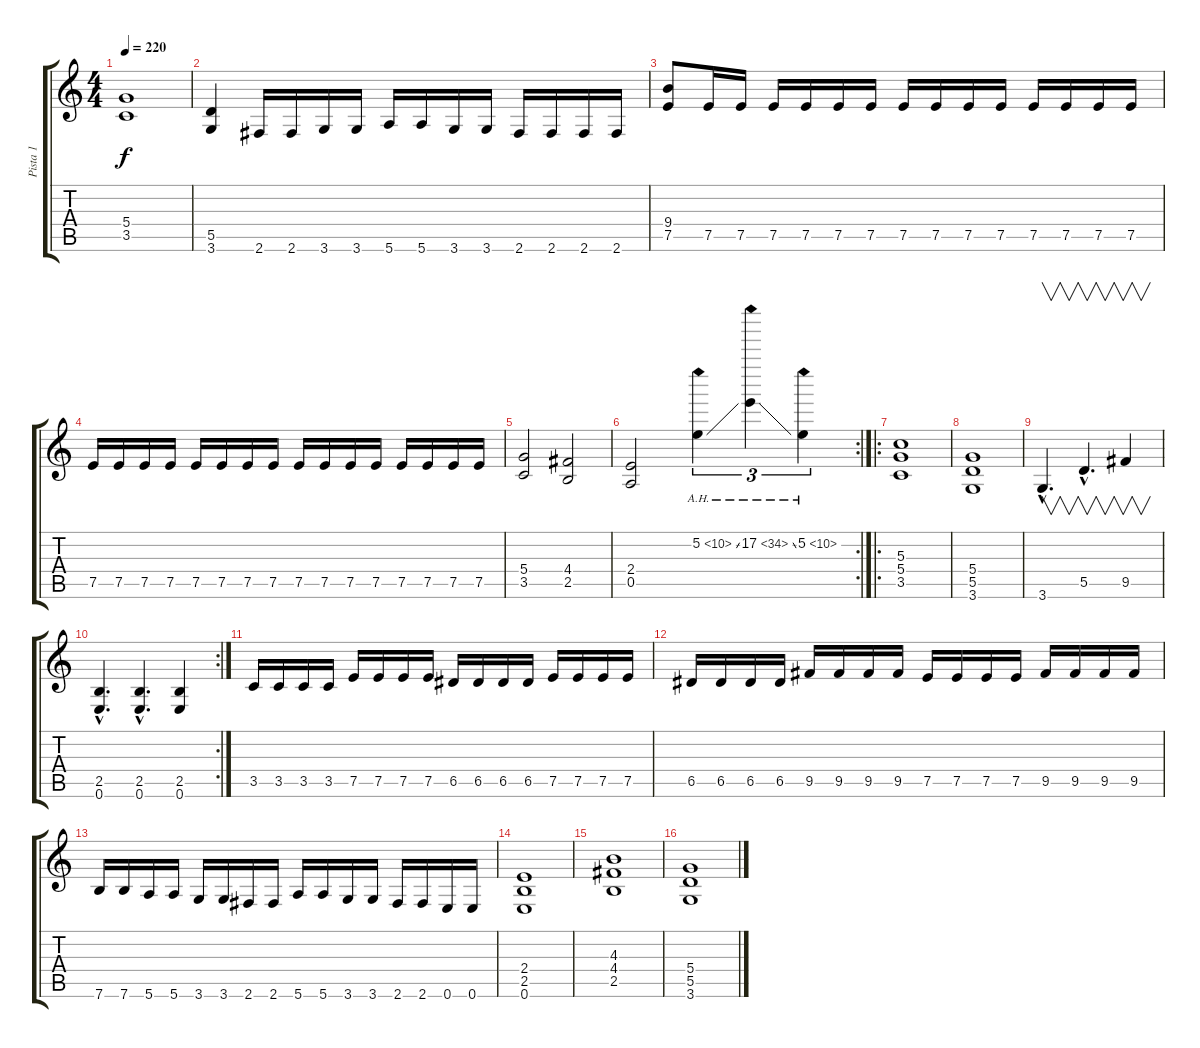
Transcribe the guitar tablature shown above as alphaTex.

\track ("Pista 1" "Pista 1") {instrument distortionguitar}
\staff {score tabs}
\tuning (E4 B3 G3 D3 A2 E2) {hide}
\ts (4 4)
\tempo 220
\clef g2
\ks c
(5.4 3.5).1{dy f} |
(5.5 3.6).4 2.6.16 2.6.16 3.6.16 3.6.16 5.6.16 5.6.16 3.6.16 3.6.16 2.6.16 2.6.16 2.6.16 2.6.16 |
(9.4 7.5).8 7.5.16 7.5.16 7.5.16 7.5.16 7.5.16 7.5.16 7.5.16 7.5.16 7.5.16 7.5.16 7.5.16 7.5.16 7.5.16 7.5.16 |
7.5.16 7.5.16 7.5.16 7.5.16 7.5.16 7.5.16 7.5.16 7.5.16 7.5.16 7.5.16 7.5.16 7.5.16 7.5.16 7.5.16 7.5.16 7.5.16 |
(5.4 3.5).2 (4.4 2.5).2 |
\rc 2
(2.4 0.5).2 5.2{ah 5 ss}.4{tu (3 2)} 17.2{ah 17 ss}.4{tu (3 2)} 5.2{ah 5}.4{tu (3 2)} |
\ro
(5.3 5.4 3.5).1 |
(5.4 5.5 3.6).1 |
3.6{hac}.4{v d} 5.5{hac}.4{v d} 9.5.4{v} |
\rc 2
(2.5{hac} 0.6{hac}).4{d} (2.5{hac} 0.6{hac}).4{d} (2.5 0.6).4 |
3.5.16 3.5.16 3.5.16 3.5.16 7.5.16 7.5.16 7.5.16 7.5.16 6.5.16 6.5.16 6.5.16 6.5.16 7.5.16 7.5.16 7.5.16 7.5.16 |
6.5.16 6.5.16 6.5.16 6.5.16 9.5.16 9.5.16 9.5.16 9.5.16 7.5.16 7.5.16 7.5.16 7.5.16 9.5.16 9.5.16 9.5.16 9.5.16 |
7.6.16 7.6.16 5.6.16 5.6.16 3.6.16 3.6.16 2.6.16 2.6.16 5.6.16 5.6.16 3.6.16 3.6.16 2.6.16 2.6.16 0.6.16 0.6.16 |
(2.4 2.5 0.6).1 |
(4.3 4.4 2.5).1 |
(5.4 5.5 3.6).1
